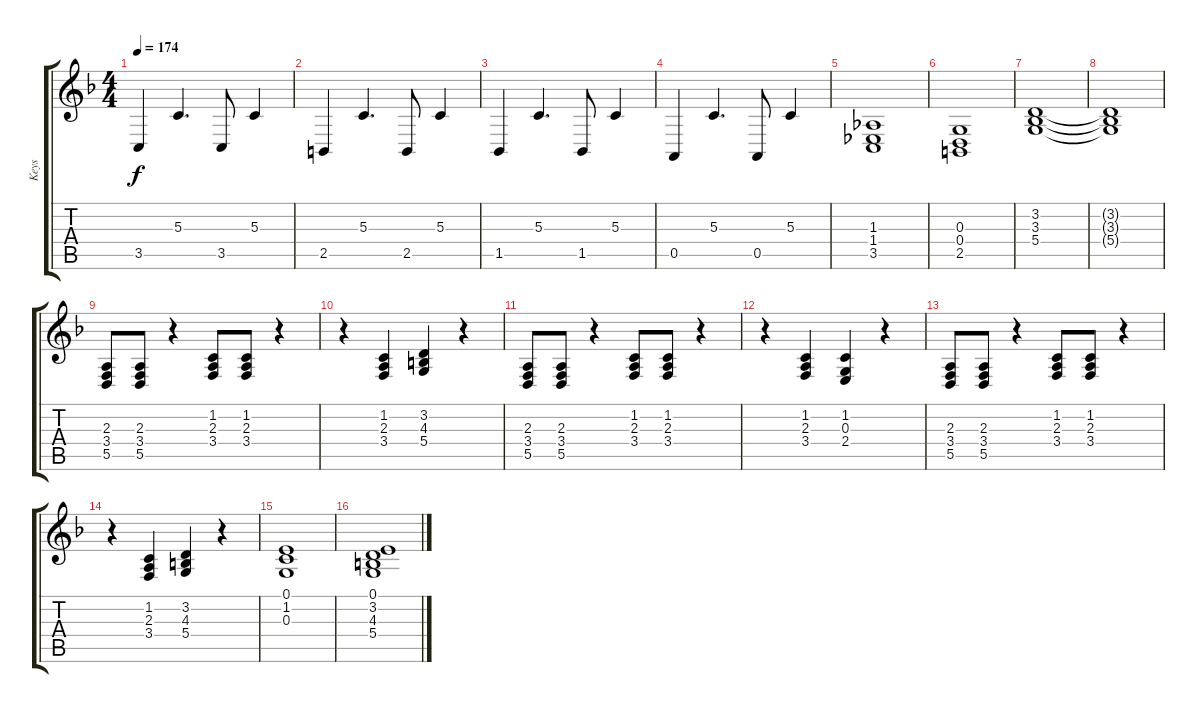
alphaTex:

\track ("Keys" "Keys") {instrument churchorgan}
\staff {score tabs}
\tuning (E4 B3 G3 D3 A2 E2) {hide}
\ts (4 4)
\tempo 174
\clef g2
\ks dminor
3.5.4{dy f} 5.3.4{d} 3.5.8 5.3.4 |
2.5.4 5.3.4{d} 2.5.8 5.3.4 |
1.5.4 5.3.4{d} 1.5.8 5.3.4 |
0.5.4 5.3.4{d} 0.5.8 5.3.4 |
(1.3 1.4 3.5).1 |
(0.3 0.4 2.5).1 |
(3.2 3.3 5.4).1 |
(3.2{t} 3.3{t} 5.4{t}).1 |
(2.3 3.4 5.5).8 (2.3 3.4 5.5).8 r.4 (1.2 2.3 3.4).8 (1.2 2.3 3.4).8 r.4 |
r.4 (1.2 2.3 3.4).4 (3.2 4.3 5.4).4 r.4 |
(2.3 3.4 5.5).8 (2.3 3.4 5.5).8 r.4 (1.2 2.3 3.4).8 (1.2 2.3 3.4).8 r.4 |
r.4 (1.2 2.3 3.4).4 (1.2 0.3 2.4).4 r.4 |
(2.3 3.4 5.5).8 (2.3 3.4 5.5).8 r.4 (1.2 2.3 3.4).8 (1.2 2.3 3.4).8 r.4 |
r.4 (1.2 2.3 3.4).4 (3.2 4.3 5.4).4 r.4 |
(0.1 1.2 0.3).1 |
(0.1 3.2 4.3 5.4).1
